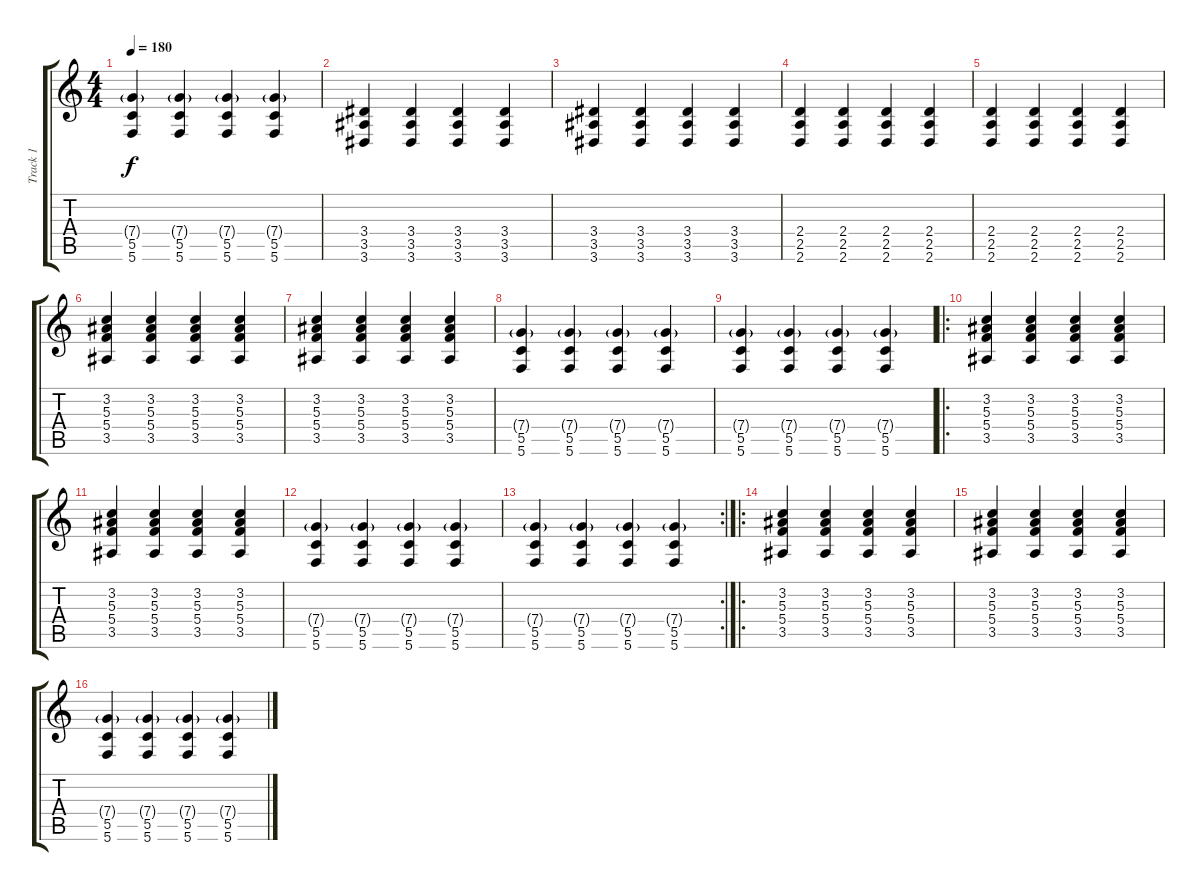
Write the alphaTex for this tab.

\track ("Track 1" "Track 1") {instrument distortionguitar}
\staff {score tabs}
\tuning (D4 A3 F3 C3 G2 C2) {hide}
\ts (4 4)
\tempo 180
\clef g2
\ks c
(7.4{g} 5.5 5.6).4{dy f} (7.4{g} 5.5 5.6).4 (7.4{g} 5.5 5.6).4 (7.4{g} 5.5 5.6).4 |
(3.4 3.5 3.6).4 (3.4 3.5 3.6).4 (3.4 3.5 3.6).4 (3.4 3.5 3.6).4 |
(3.4 3.5 3.6).4 (3.4 3.5 3.6).4 (3.4 3.5 3.6).4 (3.4 3.5 3.6).4 |
(2.4 2.5 2.6).4 (2.4 2.5 2.6).4 (2.4 2.5 2.6).4 (2.4 2.5 2.6).4 |
(2.4 2.5 2.6).4 (2.4 2.5 2.6).4 (2.4 2.5 2.6).4 (2.4 2.5 2.6).4 |
(3.2 5.3 5.4 3.5).4 (3.2 5.3 5.4 3.5).4 (3.2 5.3 5.4 3.5).4 (3.2 5.3 5.4 3.5).4 |
(3.2 5.3 5.4 3.5).4 (3.2 5.3 5.4 3.5).4 (3.2 5.3 5.4 3.5).4 (3.2 5.3 5.4 3.5).4 |
(7.4{g} 5.5 5.6).4 (7.4{g} 5.5 5.6).4 (7.4{g} 5.5 5.6).4 (7.4{g} 5.5 5.6).4 |
(7.4{g} 5.5 5.6).4 (7.4{g} 5.5 5.6).4 (7.4{g} 5.5 5.6).4 (7.4{g} 5.5 5.6).4 |
\ro
(3.2 5.3 5.4 3.5).4 (3.2 5.3 5.4 3.5).4 (3.2 5.3 5.4 3.5).4 (3.2 5.3 5.4 3.5).4 |
(3.2 5.3 5.4 3.5).4 (3.2 5.3 5.4 3.5).4 (3.2 5.3 5.4 3.5).4 (3.2 5.3 5.4 3.5).4 |
(7.4{g} 5.5 5.6).4 (7.4{g} 5.5 5.6).4 (7.4{g} 5.5 5.6).4 (7.4{g} 5.5 5.6).4 |
\rc 2
(7.4{g} 5.5 5.6).4 (7.4{g} 5.5 5.6).4 (7.4{g} 5.5 5.6).4 (7.4{g} 5.5 5.6).4 |
\ro
(3.2 5.3 5.4 3.5).4 (3.2 5.3 5.4 3.5).4 (3.2 5.3 5.4 3.5).4 (3.2 5.3 5.4 3.5).4 |
(3.2 5.3 5.4 3.5).4 (3.2 5.3 5.4 3.5).4 (3.2 5.3 5.4 3.5).4 (3.2 5.3 5.4 3.5).4 |
(7.4{g} 5.5 5.6).4 (7.4{g} 5.5 5.6).4 (7.4{g} 5.5 5.6).4 (7.4{g} 5.5 5.6).4
